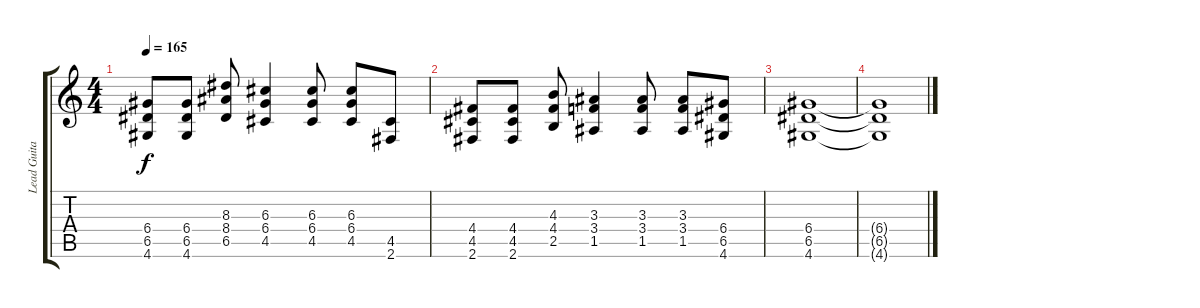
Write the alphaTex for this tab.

\track ("Lead Guitar" "Lead Guita") {instrument overdrivenguitar}
\staff {score tabs}
\tuning (E4 B3 G3 D3 A2 E2) {hide}
\ts (4 4)
\tempo 165
\clef g2
\ks c
(6.4 6.5 4.6).8{dy f} (6.4 6.5 4.6).8 (8.3 8.4 6.5).8 (6.3 6.4 4.5).4 (6.3 6.4 4.5).8 (6.3 6.4 4.5).8 (4.5 2.6).8 |
(4.4 4.5 2.6).8 (4.4 4.5 2.6).8 (4.3 4.4 2.5).8 (3.3 3.4 1.5).4 (3.3 3.4 1.5).8 (3.3 3.4 1.5).8 (6.4 6.5 4.6).8 |
(6.4 6.5 4.6).1 |
(6.4{t} 6.5{t} 4.6{t}).1
